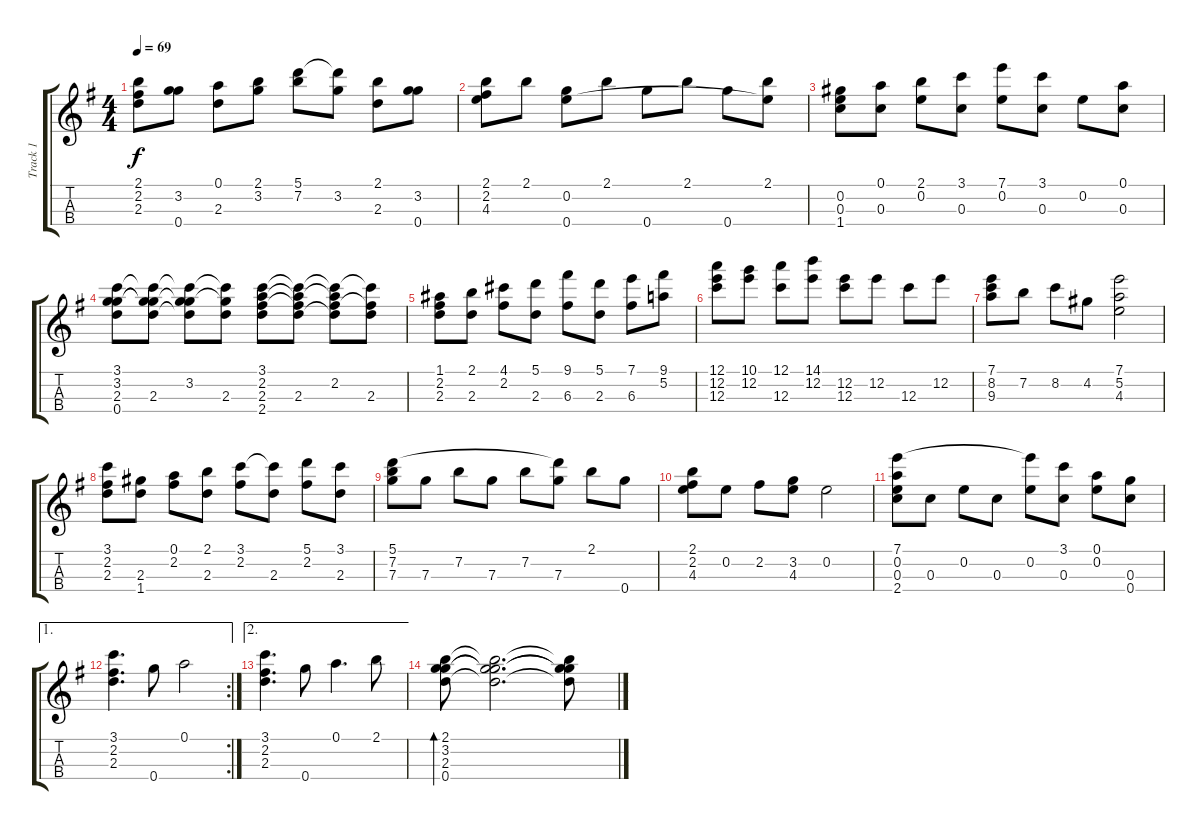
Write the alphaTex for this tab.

\track ("Track 1" "Track 1") {instrument acousticguitarnylon}
\staff {score tabs}
\tuning (A4 E4 C4 G4) {hide}
\ts (4 4)
\tempo 69
\clef g2
\ks g
(2.1 2.2 2.3).8{dy f} (3.2 0.4).8 (0.1 2.3).8 (2.1 3.2).8 (5.1 7.2).8 (5.1{t} 3.2).8 (2.1 2.3).8 (3.2 0.4).8 |
(2.1 2.2 4.3).8 2.1.8 (0.2 0.4).8 2.1.8 0.4.8 2.1.8 0.4.8 (2.1 0.2{t}).8 |
(0.2 0.3 1.4).8 (0.1 0.3).8 (2.1 0.2).8 (3.1 0.3).8 (7.1 0.2).8 (3.1 0.3).8 0.2.8 (0.1 0.3).8 |
(3.1 3.2 2.3 0.4).8 (3.1{t} 3.2{t} 2.3 0.4{t}).8 (3.1{t} 3.2 2.3{t} 0.4{t}).8 (3.1{t} 3.2{t} 2.3).8 (3.1 2.2 2.3 2.4).8 (3.1{t} 2.2{t} 2.3 2.4{t}).8 (3.1{t} 2.2 2.3{t} 2.4{t}).8 (3.1{t} 2.2{t} 2.3).8 |
(1.1 2.2 2.3).8 (2.1 2.3).8 (4.1 2.2).8 (5.1 2.3).8 (9.1 6.3).8 (5.1 2.3).8 (7.1 6.3).8 (9.1 5.2).8 |
(12.1 12.2 12.3).8 (10.1 12.2).8 (12.1 12.3).8 (14.1 12.2).8 (12.2 12.3).8 12.2.8 12.3.8 12.2.8 |
(7.1 8.2 9.3).8 7.2.8 8.2.8 4.2.8 (7.1 5.2 4.3).2 |
(3.1 2.2 2.3).8 (2.3 1.4).8 (0.1 2.2).8 (2.1 2.3).8 (3.1 2.2).8 (3.1{t} 2.3).8 (5.1 2.2).8 (3.1 2.3).8 |
(5.1 7.2 7.3).8 7.3.8 7.2.8 7.3.8 7.2.8 (5.1{t} 7.3).8 2.1.8 0.4.8 |
(2.1 2.2 4.3).8 0.2.8 2.2.8 (3.2 4.3).8 0.2.2 |
(7.1 0.2 0.3 2.4).8 0.3.8 0.2.8 0.3.8 (7.1{t} 0.2).8 (3.1 0.3).8 (0.1 0.2).8 (0.3 0.4).8 |
\ae 1
\rc 2
(3.1 2.2 2.3).4{d} 0.4.8 0.1.2 |
\ae 2
(3.1 2.2 2.3).4{d} 0.4.8 0.1.4{d} 2.1.8 |
(2.1 3.2 2.3 0.4).8{bd 60} (2.1{t} 3.2{t} 2.3{t} 0.4{t}).2{d} (2.1{t} 3.2{t} 2.3{t} 0.4{t}).8
